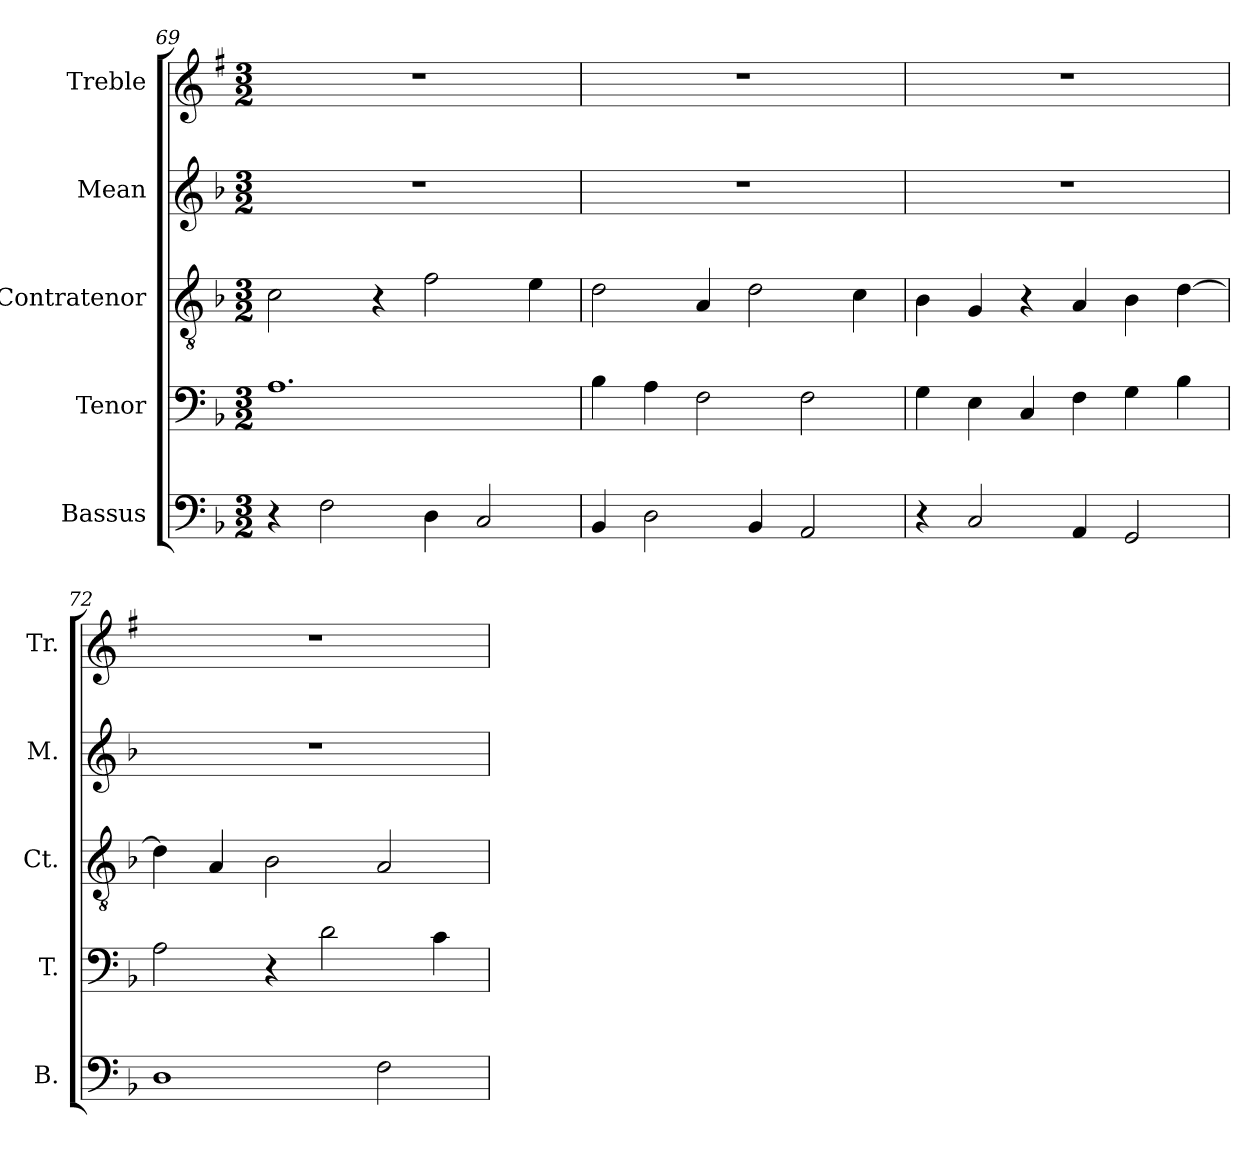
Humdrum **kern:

**kern	**kern	**kern	**kern	**kern
*part5	*part4	*part3	*part2	*part1
*staff5	*staff4	*staff3	*staff2	*staff1
*I"Bassus	*I"Tenor	*I"Contratenor	*I"Mean	*I"Treble
*I'B.	*I'T.	*I'Ct.	*I'M.	*I'Tr.
*clefF4	*clefF4	*clefGv2	*clefG2	*clefG2
*ITrd7c12	*	*	*	*ITrd1c2
*k[b-]	*k[b-]	*k[b-]	*k[b-]	*k[b-]
*F:	*F:	*F:	*F:	*F:
*M3/2	*M3/2	*M3/2	*M3/2	*M3/2
=69	=69	=69	=69	=69
4r	1.A	2c\	1.r	1.r
2FF\	.	.	.	.
.	.	4r	.	.
4DD\	.	2f\	.	.
2CC/	.	.	.	.
.	.	4e\	.	.
=70	=70	=70	=70	=70
4BBB-/	4B-\	2d\	1.r	1.r
2DD\	4A\	.	.	.
.	2F\	4A/	.	.
4BBB-/	.	2d\	.	.
2AAA/	2F\	.	.	.
.	.	4c\	.	.
!!LO:LB:g=z
=71	=71	=71	=71	=71
!	!	!	!LO:N:vis=1	!LO:N:vis=1
4r	4G\	4B-\	1.r	1.r
2CC/	4E\	4G/	.	.
.	4C/	4r	.	.
4AAA/	4F\	4A/	.	.
2GGG/	4G\	4B-\	.	.
.	4B-\	[>4d\	.	.
=72	=72	=72	=72	=72
!	!	!	!LO:N:vis=1	!LO:N:vis=1
1DD	2A\	4d\]	1.r	1.r
.	.	4A/	.	.
.	4r	2B-\	.	.
.	2d\	.	.	.
2FF\	.	2A/	.	.
.	4c\	.	.	.
=	=	=	=	=
*-	*-	*-	*-	*-
